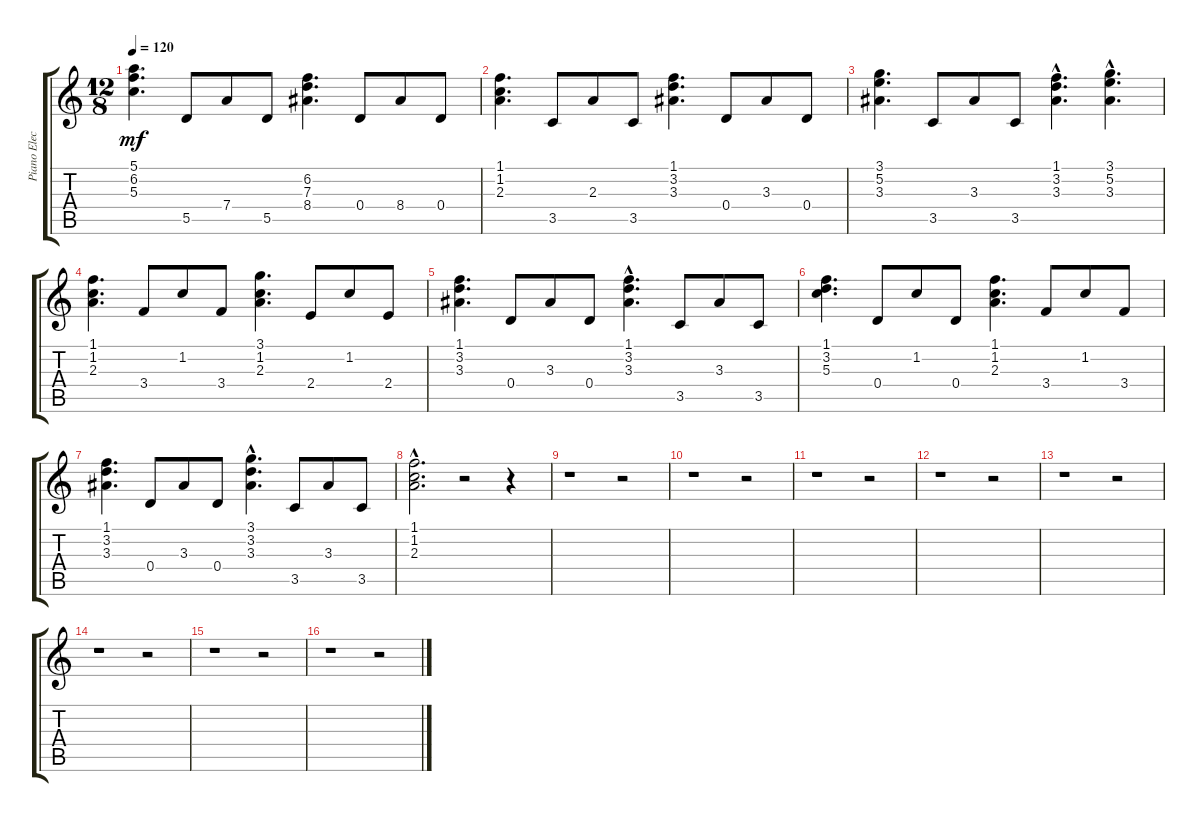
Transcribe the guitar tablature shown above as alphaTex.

\track ("Piano Elec" "Piano Elec") {instrument acousticguitarnylon}
\staff {score tabs}
\tuning (E4 B3 G3 D3 A2 E2) {hide}
\ts (12 8)
\tempo 120
\clef g2
\ks c
(5.1 6.2 5.3).4{d dy mf} 5.5.8 7.4.8 5.5.8 (6.2 7.3 8.4).4{d} 0.4.8 8.4.8 0.4.8 |
(1.1 1.2 2.3).4{d} 3.5.8 2.3.8 3.5.8 (1.1 3.2 3.3).4{d} 0.4.8 3.3.8 0.4.8 |
(3.1 5.2 3.3).4{d} 3.5.8 3.3.8 3.5.8 (1.1{hac} 3.2{hac} 3.3{hac}).4{d} (3.1{hac} 5.2{hac} 3.3{hac}).4{d} |
(1.1 1.2 2.3).4{d} 3.4.8 1.2.8 3.4.8 (3.1 1.2 2.3).4{d} 2.4.8 1.2.8 2.4.8 |
(1.1 3.2 3.3).4{d} 0.4.8 3.3.8 0.4.8 (1.1{hac} 3.2{hac} 3.3{hac}).4{d} 3.5.8 3.3.8 3.5.8 |
(1.1 3.2 5.3).4{d} 0.4.8 1.2.8 0.4.8 (1.1 1.2 2.3).4{d} 3.4.8 1.2.8 3.4.8 |
(1.1 3.2 3.3).4{d} 0.4.8 3.3.8 0.4.8 (3.1{hac} 3.2{hac} 3.3{hac}).4{d} 3.5.8 3.3.8 3.5.8 |
(1.1{hac} 1.2{hac} 2.3{hac}).2{d} r.2 r.4 |
r.1 r.2 |
r.1 r.2 |
r.1 r.2 |
r.1 r.2 |
r.1 r.2 |
r.1 r.2 |
r.1 r.2 |
r.1 r.2
